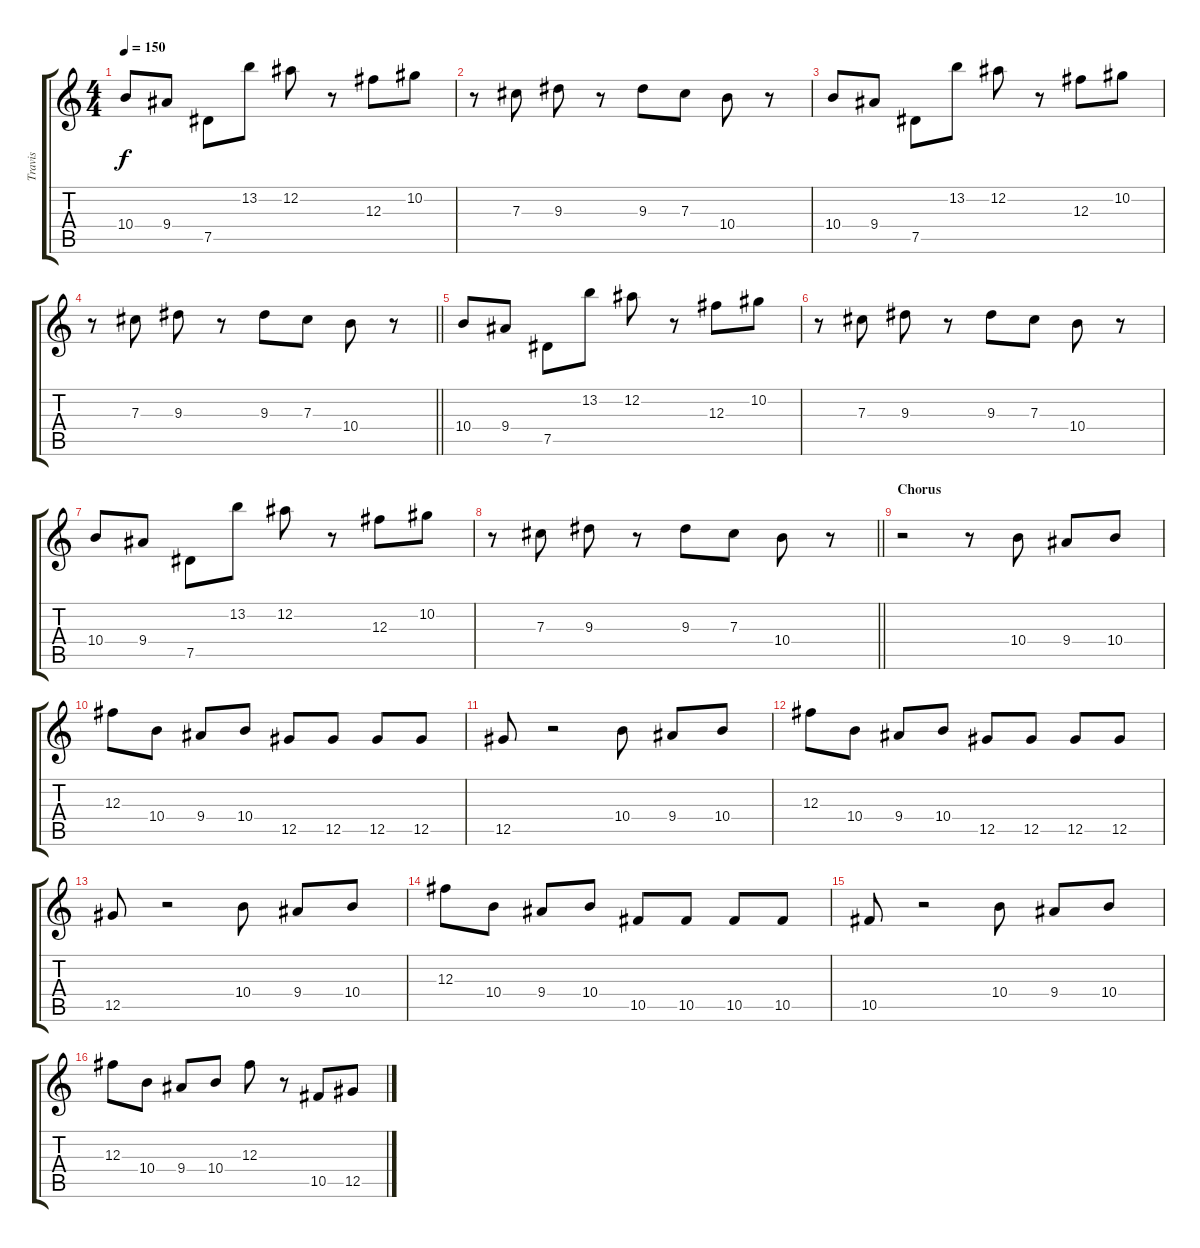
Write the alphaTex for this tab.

\track ("Travis" "Travis") {instrument overdrivenguitar}
\staff {score tabs}
\tuning (Eb4 Bb3 Gb3 Db3 Ab2 Eb2) {hide}
\ts (4 4)
\tempo 150
\clef g2
\ks c
10.4.8{dy f} 9.4.8 7.5.8 13.2.8 12.2.8 r.8 12.3.8 10.2.8 |
r.8 7.3.8 9.3.8 r.8 9.3.8 7.3.8 10.4.8 r.8 |
10.4.8 9.4.8 7.5.8 13.2.8 12.2.8 r.8 12.3.8 10.2.8 |
\barLineRight lightlight
r.8 7.3.8 9.3.8 r.8 9.3.8 7.3.8 10.4.8 r.8 |
10.4.8 9.4.8 7.5.8 13.2.8 12.2.8 r.8 12.3.8 10.2.8 |
r.8 7.3.8 9.3.8 r.8 9.3.8 7.3.8 10.4.8 r.8 |
10.4.8 9.4.8 7.5.8 13.2.8 12.2.8 r.8 12.3.8 10.2.8 |
\barLineRight lightlight
r.8 7.3.8 9.3.8 r.8 9.3.8 7.3.8 10.4.8 r.8 |
\section ("" "Chorus")
r.2 r.8 10.4.8 9.4.8 10.4.8 |
12.3.8 10.4.8 9.4.8 10.4.8 12.5.8 12.5.8 12.5.8 12.5.8 |
12.5.8 r.2 10.4.8 9.4.8 10.4.8 |
12.3.8 10.4.8 9.4.8 10.4.8 12.5.8 12.5.8 12.5.8 12.5.8 |
12.5.8 r.2 10.4.8 9.4.8 10.4.8 |
12.3.8 10.4.8 9.4.8 10.4.8 10.5.8 10.5.8 10.5.8 10.5.8 |
10.5.8 r.2 10.4.8 9.4.8 10.4.8 |
12.3.8 10.4.8 9.4.8 10.4.8 12.3.8 r.8 10.5.8 12.5.8
